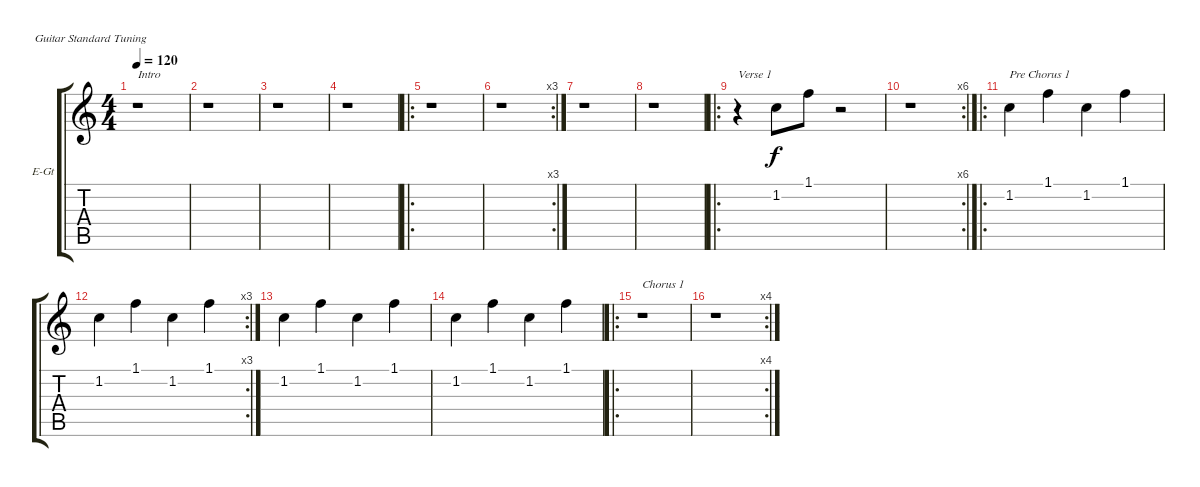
\bracketExtendMode groupsimilarinstruments
\firstSystemTrackNameOrientation horizontal
\otherSystemsTrackNameOrientation horizontal
\track ("Electric Guitar" "E-Gt") {instrument electricguitarclean}
\staff {score tabs}
\tuning (E4 B3 G3 D3 A2 E2)
\ts (4 4)
\tempo 120
\clef g2
\ks c
r.1{txt "Intro" dy f instrument electricguitarclean} |
r.1 |
r.1 |
r.1 |
\ro
r.1 |
\rc 3
r.1 |
r.1 |
r.1 |
\ro
r.4{txt "Verse 1"} 1.2.8 1.1.8 r.2 |
\rc 6
r.1 |
\ro
1.2.4{txt "Pre Chorus 1"} 1.1.4 1.2.4 1.1.4 |
\rc 3
1.2.4 1.1.4 1.2.4 1.1.4 |
1.2.4 1.1.4 1.2.4 1.1.4 |
1.2.4 1.1.4 1.2.4 1.1.4 |
\ro
r.1{txt "Chorus 1"} |
\rc 4
r.1
